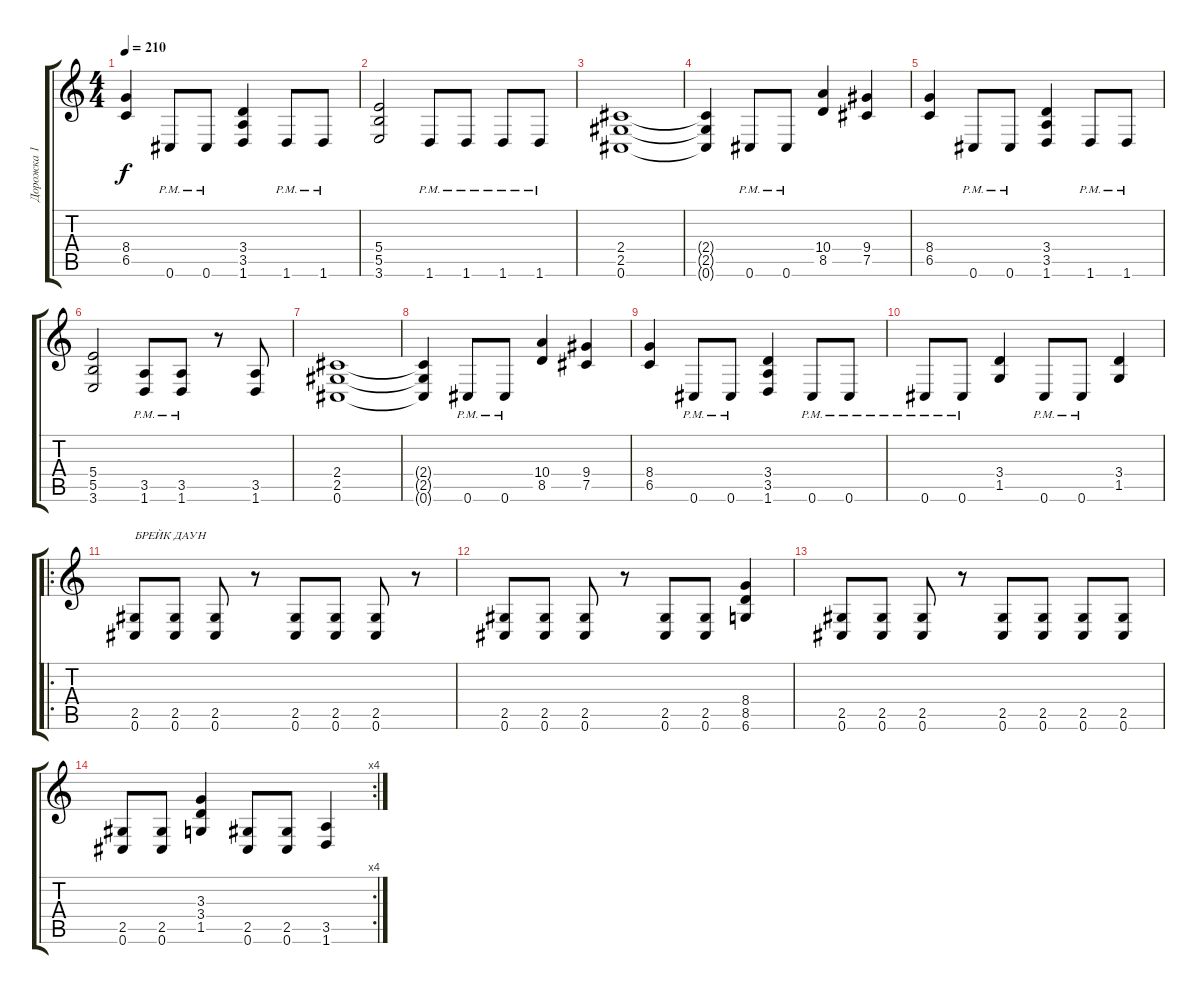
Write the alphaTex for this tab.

\track ("Дорожка 1" "Дорожка 1") {instrument distortionguitar}
\staff {score tabs}
\tuning (Db4 Ab3 E3 B2 Gb2 Db2) {hide}
\ts (4 4)
\tempo 210
\clef g2
\ks c
(8.4 6.5).4{dy f} 0.6{pm}.8 0.6{pm}.8 (3.4 3.5 1.6).4 1.6{pm}.8 1.6{pm}.8 |
(5.4 5.5 3.6).2 1.6{pm}.8 1.6{pm}.8 1.6{pm}.8 1.6{pm}.8 |
(2.4 2.5 0.6).1 |
(2.4{t} 2.5{t} 0.6{t}).4 0.6{pm}.8 0.6{pm}.8 (10.4 8.5).4 (9.4 7.5).4 |
(8.4 6.5).4 0.6{pm}.8 0.6{pm}.8 (3.4 3.5 1.6).4 1.6{pm}.8 1.6{pm}.8 |
(5.4 5.5 3.6).2 (3.5{pm} 1.6{pm}).8 (3.5{pm} 1.6{pm}).8 r.8 (3.5 1.6).8 |
(2.4 2.5 0.6).1 |
(2.4{t} 2.5{t} 0.6{t}).4 0.6{pm}.8 0.6{pm}.8 (10.4 8.5).4 (9.4 7.5).4 |
(8.4 6.5).4 0.6{pm}.8 0.6{pm}.8 (3.4 3.5 1.6).4 0.6{pm}.8 0.6{pm}.8 |
0.6{pm}.8 0.6{pm}.8 (3.4 1.5).4 0.6{pm}.8 0.6{pm}.8 (3.4 1.5).4 |
\ro
(2.5 0.6).8{txt "БРЕЙК ДАУН"} (2.5 0.6).8 (2.5 0.6).8 r.8 (2.5 0.6).8 (2.5 0.6).8 (2.5 0.6).8 r.8 |
(2.5 0.6).8 (2.5 0.6).8 (2.5 0.6).8 r.8 (2.5 0.6).8 (2.5 0.6).8 (8.4 8.5 6.6).4 |
(2.5 0.6).8 (2.5 0.6).8 (2.5 0.6).8 r.8 (2.5 0.6).8 (2.5 0.6).8 (2.5 0.6).8 (2.5 0.6).8 |
\rc 4
(2.5 0.6).8 (2.5 0.6).8 (3.3 3.4 1.5).4 (2.5 0.6).8 (2.5 0.6).8 (3.5 1.6).4
